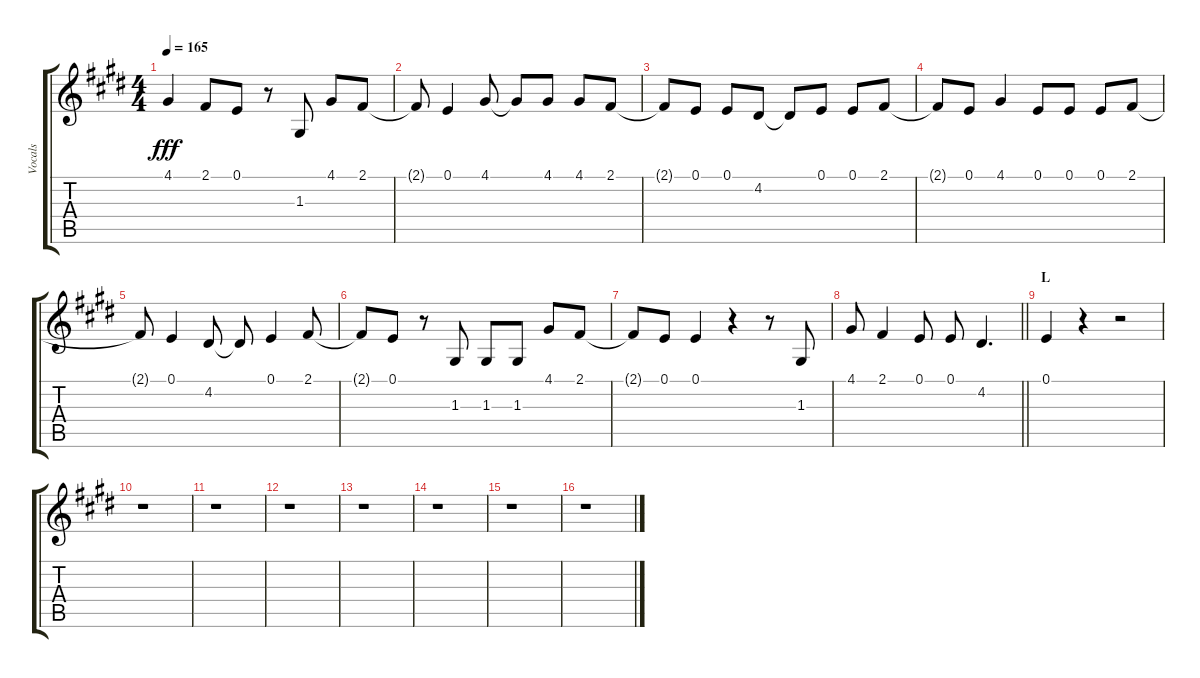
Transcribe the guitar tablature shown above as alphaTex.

\track ("Vocals" "Vocals") {instrument voiceoohs}
\staff {score tabs}
\tuning (E4 B3 G3 D3 A2 E2) {hide}
\ts (4 4)
\tempo 165
\clef g2
\ks e
4.1.4{dy fff} 2.1.8 0.1.8 r.8 1.3.8 4.1.8 2.1.8 |
2.1{t}.8 0.1.4 4.1.8 4.1{t}.8 4.1.8 4.1.8 2.1.8 |
2.1{t}.8 0.1.8 0.1.8 4.2.8 4.2{t}.8 0.1.8 0.1.8 2.1.8 |
2.1{t}.8 0.1.8 4.1.4 0.1.8 0.1.8 0.1.8 2.1.8 |
2.1{t}.8 0.1.4 4.2.8 4.2{t}.8 0.1.4 2.1.8 |
2.1{t}.8 0.1.8 r.8 1.3.8 1.3.8 1.3.8 4.1.8 2.1.8 |
2.1{t}.8 0.1.8 0.1.4 r.4 r.8 1.3.8 |
\barLineRight lightlight
4.1.8 2.1.4 0.1.8 0.1.8 4.2.4{d} |
\section ("" "L")
0.1.4 r.4 r.2 |
r.1 |
r.1 |
r.1 |
r.1 |
r.1 |
r.1 |
r.1
